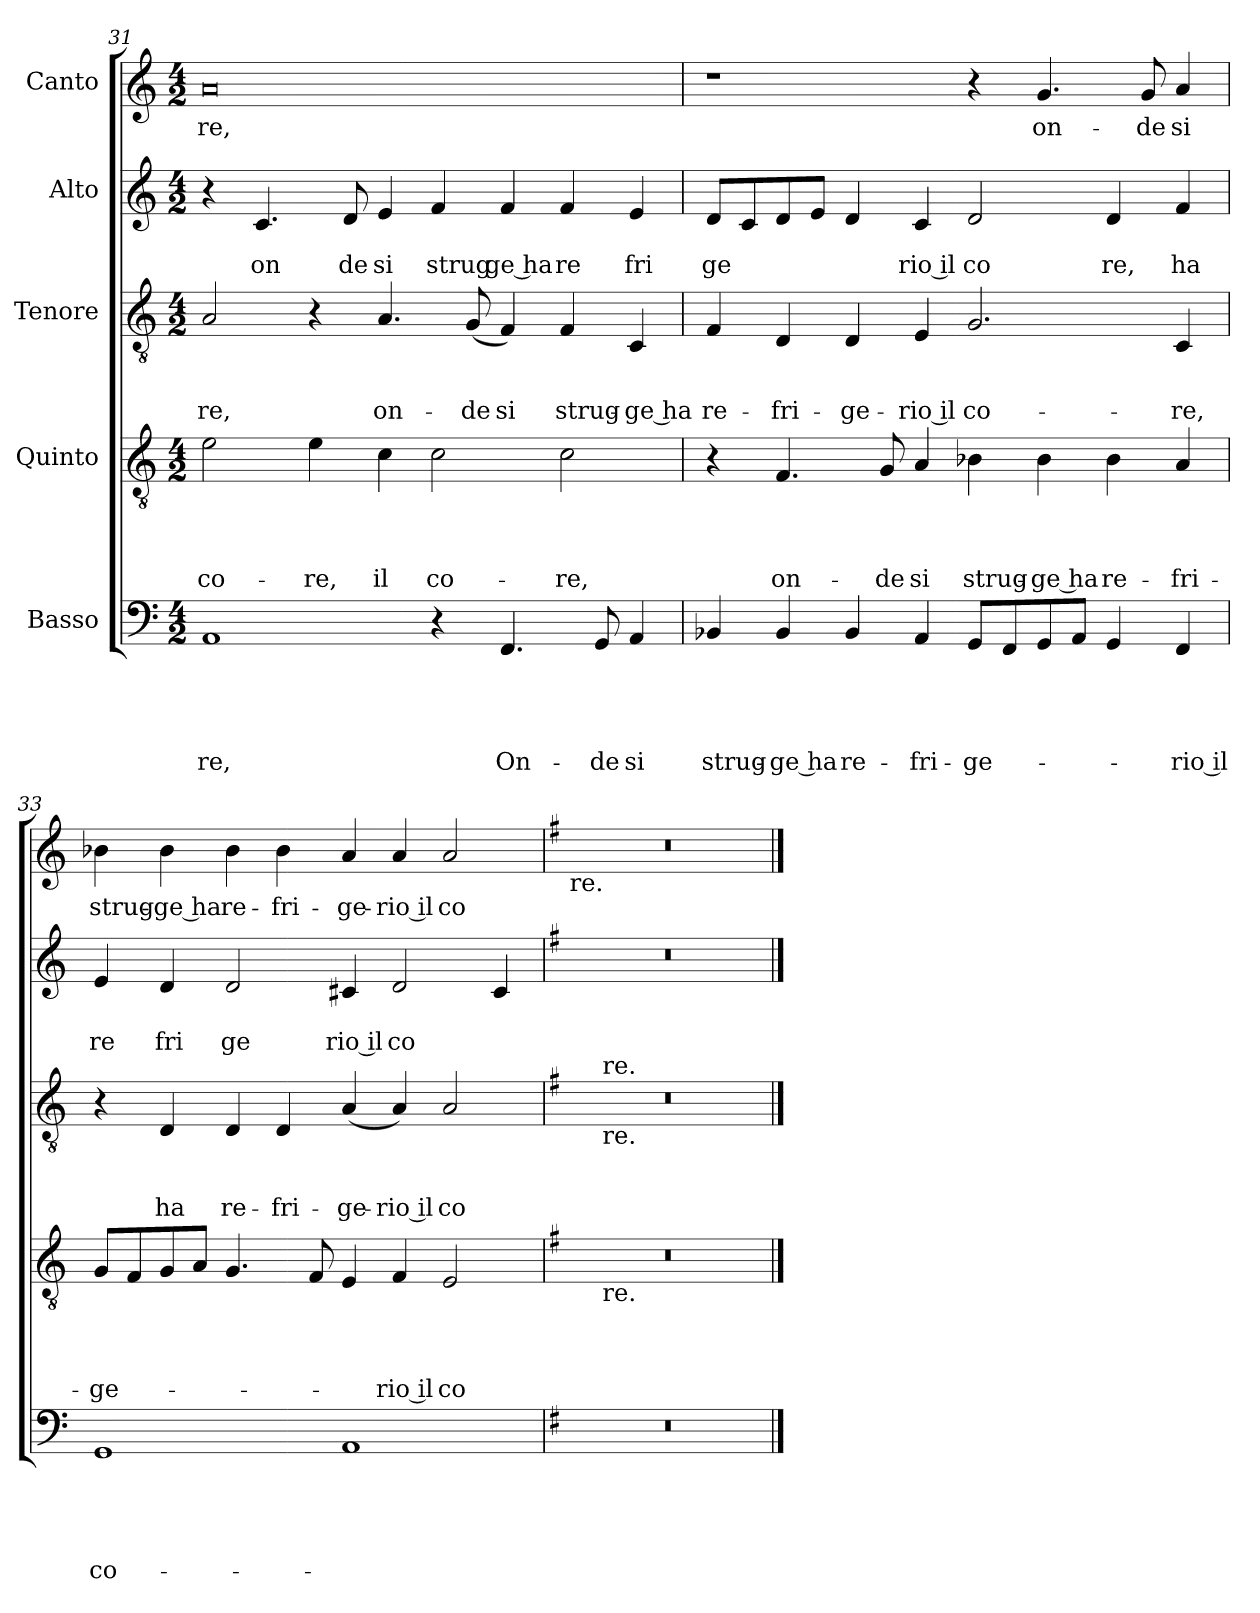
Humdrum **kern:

**kern	**text	**text	**text	**text	**text	**kern	**text	**text	**text	**text	**kern	**text	**text	**text	**kern	**text	**text	**kern	**text
*part5	*part5	*part5	*part5	*part5	*part5	*part4	*part4	*part4	*part4	*part4	*part3	*part3	*part3	*part3	*part2	*part2	*part2	*part1	*part1
*staff5	*staff5	*staff5	*staff5	*staff5	*staff5	*staff4	*staff4	*staff4	*staff4	*staff4	*staff3	*staff3	*staff3	*staff3	*staff2	*staff2	*staff2	*staff1	*staff1
*I"Basso	*	*	*	*	*	*I"Quinto	*	*	*	*	*I"Tenore	*	*	*	*I"Alto	*	*	*I"Canto	*
!!LO:LB:g=z
*clefF4	*	*	*	*	*	*clefGv2	*	*	*	*	*clefGv2	*	*	*	*clefG2	*	*	*clefG2	*
*k[]	*	*	*	*	*	*k[]	*	*	*	*	*k[]	*	*	*	*k[]	*	*	*k[]	*
*C:	*	*	*	*	*	*C:	*	*	*	*	*C:	*	*	*	*C:	*	*	*C:	*
*M4/2	*	*	*	*	*	*M4/2	*	*	*	*	*M4/2	*	*	*	*M4/2	*	*	*M4/2	*
=31	=31	=31	=31	=31	=31	=31	=31	=31	=31	=31	=31	=31	=31	=31	=31	=31	=31	=31	=31
!	!	!	!	!	!LO:LY:b	!	!	!	!	!LO:LY:b	!	!	!	!LO:LY:b	!	!	!	!	!LO:LY:b
1AA	.	.	.	.	-re,	2e\	.	.	.	co-	2A/	.	.	re,	4r	.	.	0a	-re,
!	!	!	!	!	!	!	!	!	!	!	!	!	!	!	!	!	!LO:LY:b	!	!
.	.	.	.	.	.	.	.	.	.	.	.	.	.	.	4.c/	.	on	.	.
!	!	!	!	!	!	!	!	!	!	!LO:LY:b	!	!	!	!	!	!	!	!	!
.	.	.	.	.	.	4e\	.	.	.	-re,	4r	.	.	.	.	.	.	.	.
!	!	!	!	!	!	!	!	!	!	!	!	!	!	!	!	!	!LO:LY:b	!	!
.	.	.	.	.	.	.	.	.	.	.	.	.	.	.	8d/	.	de	.	.
!	!	!	!	!	!	!	!	!	!	!LO:LY:b	!	!	!	!LO:LY:b	!	!	!LO:LY:b	!	!
.	.	.	.	.	.	4c\	.	.	.	il	4.A/	.	.	on-	4e/	.	si	.	.
!	!	!	!	!	!	!	!	!	!	!LO:LY:b	!	!	!	!	!	!	!LO:LY:b	!	!
4r	.	.	.	.	.	2c\	.	.	.	co-	.	.	.	.	4f/	.	strug	.	.
!	!	!	!	!	!	!	!	!	!	!	!	!	!	!LO:LY:b	!	!	!	!	!
.	.	.	.	.	.	.	.	.	.	.	(8G/	.	.	-de	.	.	.	.	.
!	!	!	!	!	!LO:LY:b	!	!	!	!	!	!	!	!	!LO:LY:b	!	!	!LO:LY:b:rj	!	!
4.FF/	.	.	.	.	On-	.	.	.	.	.	4F/)	.	.	si	4f/	.	ge ha	.	.
!	!	!	!	!	!	!	!	!	!	!LO:LY:b	!	!	!	!LO:LY:b	!	!	!LO:LY:b	!	!
.	.	.	.	.	.	2c\	.	.	.	-re,	4F/	.	.	strug-	4f/	.	re	.	.
!	!	!	!	!	!LO:LY:b	!	!	!	!	!	!	!	!	!	!	!	!	!	!
8GG/	.	.	.	.	-de	.	.	.	.	.	.	.	.	.	.	.	.	.	.
!	!	!	!	!	!LO:LY:b	!	!	!	!	!	!	!	!	!LO:LY:b:rj	!	!	!LO:LY:b	!	!
4AA/	.	.	.	.	si	.	.	.	.	.	4C/	.	.	-ge ha	4e/	.	fri	.	.
=32	=32	=32	=32	=32	=32	=32	=32	=32	=32	=32	=32	=32	=32	=32	=32	=32	=32	=32	=32
!	!	!	!	!	!LO:LY:b	!	!	!	!	!	!	!	!	!LO:LY:b	!	!	!LO:LY:b	!	!
4BB-X/	.	.	.	.	strug-	4r	.	.	.	.	4F/	.	.	re-	8d/L	.	ge	1r	.
.	.	.	.	.	.	.	.	.	.	.	.	.	.	.	8c/	.	.	.	.
!	!	!	!	!	!LO:LY:b:rj	!	!	!	!	!LO:LY:b	!	!	!	!LO:LY:b	!	!	!	!	!
4BB-/	.	.	.	.	-ge ha	4.F/	.	.	.	on-	4D/	.	.	-fri-	8d/	.	.	.	.
.	.	.	.	.	.	.	.	.	.	.	.	.	.	.	8e/J	.	.	.	.
!	!	!	!	!	!LO:LY:b	!	!	!	!	!	!	!	!	!LO:LY:b	!	!	!	!	!
4BB-/	.	.	.	.	re-	.	.	.	.	.	4D/	.	.	-ge-	4d/	.	.	.	.
!	!	!	!	!	!	!	!	!	!	!LO:LY:b	!	!	!	!	!	!	!	!	!
.	.	.	.	.	.	8G/	.	.	.	-de	.	.	.	.	.	.	.	.	.
!	!	!	!	!	!LO:LY:b	!	!	!	!	!LO:LY:b	!	!	!	!LO:LY:b:rj	!	!	!LO:LY:b:rj	!	!
4AA/	.	.	.	.	-fri-	4A/	.	.	.	si	4E/	.	.	-rio il	4c/	.	rio il	.	.
!	!	!	!	!	!LO:LY:b	!	!	!	!	!LO:LY:b	!	!	!	!LO:LY:b	!	!	!LO:LY:b	!	!
8GG/L	.	.	.	.	-ge-	4B-X\	.	.	.	strug-	2.G/	.	.	co-	2d/	.	co	4r	.
8FF/	.	.	.	.	.	.	.	.	.	.	.	.	.	.	.	.	.	.	.
!	!	!	!	!	!	!	!	!	!	!LO:LY:b:rj	!	!	!	!	!	!	!	!	!LO:LY:b
8GG/	.	.	.	.	.	4B-\	.	.	.	-ge ha	.	.	.	.	.	.	.	4.g/	on-
8AA/J	.	.	.	.	.	.	.	.	.	.	.	.	.	.	.	.	.	.	.
!	!	!	!	!	!	!	!	!	!	!LO:LY:b	!	!	!	!	!	!	!LO:LY:b	!	!
4GG/	.	.	.	.	.	4B-\	.	.	.	re-	.	.	.	.	4d/	.	re,	.	.
!	!	!	!	!	!	!	!	!	!	!	!	!	!	!	!	!	!	!	!LO:LY:b
.	.	.	.	.	.	.	.	.	.	.	.	.	.	.	.	.	.	8g/	-de
!	!	!	!	!	!LO:LY:b:rj	!	!	!	!	!LO:LY:b	!	!	!	!LO:LY:b	!	!	!LO:LY:b	!	!LO:LY:b
4FF/	.	.	.	.	-rio il	4A/	.	.	.	-fri-	4C/	.	.	-re,	4f/	.	ha	4a/	si
=33	=33	=33	=33	=33	=33	=33	=33	=33	=33	=33	=33	=33	=33	=33	=33	=33	=33	=33	=33
!	!	!	!	!	!LO:LY:b	!	!	!	!	!LO:LY:b	!	!	!	!	!	!	!LO:LY:b	!	!LO:LY:b
1GG	.	.	.	.	co-	8G/L	.	.	.	-ge-	4r	.	.	.	4e/	.	re	4b-X\	strug-
.	.	.	.	.	.	8F/	.	.	.	.	.	.	.	.	.	.	.	.	.
!	!	!	!	!	!	!	!	!	!	!	!	!	!	!LO:LY:b	!	!	!LO:LY:b	!	!LO:LY:b:rj
.	.	.	.	.	.	8G/	.	.	.	.	4D/	.	.	ha	4d/	.	fri	4b-\	-ge ha
.	.	.	.	.	.	8A/J	.	.	.	.	.	.	.	.	.	.	.	.	.
!	!	!	!	!	!	!	!	!	!	!	!	!	!	!LO:LY:b	!	!	!LO:LY:b	!	!LO:LY:b
.	.	.	.	.	.	4.G/	.	.	.	.	4D/	.	.	re-	2d/	.	ge	4b-\	re-
!	!	!	!	!	!	!	!	!	!	!	!	!	!	!LO:LY:b	!	!	!	!	!LO:LY:b
.	.	.	.	.	.	.	.	.	.	.	4D/	.	.	-fri-	.	.	.	4b-\	-fri-
.	.	.	.	.	.	8F/	.	.	.	.	.	.	.	.	.	.	.	.	.
!	!	!	!	!	!	!	!	!	!	!	!	!	!	!LO:LY:b	!	!	!LO:LY:b:rj	!	!LO:LY:b
1AA	.	.	.	.	.	4E/	.	.	.	.	(4A/	.	.	-ge-	4c#X/	.	rio il	4a/	-ge-
!	!	!	!	!	!	!	!	!	!	!LO:LY:b:rj	!	!	!	!LO:LY:b:rj	!	!	!LO:LY:b	!	!LO:LY:b:rj
.	.	.	.	.	.	4F/	.	.	.	-rio il	4A/)	.	.	-rio il	2d/	.	co	4a/	-rio il
!	!	!	!	!	!	!	!	!	!	!LO:LY:b	!	!	!	!LO:LY:b	!	!	!	!	!LO:LY:b
.	.	.	.	.	.	2E/	.	.	.	co-	2A/	.	.	co-	.	.	.	2a/	co-
.	.	.	.	.	.	.	.	.	.	.	.	.	.	.	4c#/	.	.	.	.
=34	=34	=34	=34	=34	=34	=34	=34	=34	=34	=34	=34	=34	=34	=34	=34	=34	=34	=34	=34
*k[f#]	*	*	*	*	*	*k[f#]	*	*	*	*	*k[f#]	*	*	*	*k[f#]	*	*	*k[f#]	*
*G:	*	*	*	*	*	*G:	*	*	*	*	*G:	*	*	*	*G:	*	*	*G:	*
!	!	!	!	!	!	!	!	!	!	!	!	!	!	!	!	!	!	!LO:TX:b:t=re.	!
*	*	*	*	*	*	*^	*	*	*	*	*^	*	*	*	*	*	*	*	*
0r	.	.	.	.	.	0r	8ryy	.	.	.	.	0r	8ryy	.	.	.	0r	.	.	0r	.
!	!	!	!	!	!	!	!	!	!	!	!	!	!LO:TX:b:t=re.	!	!	!	!	!	!	!	!
!	!	!	!	!	!	!	!	!	!	!	!	!	!LO:TX:a:t=re.	!	!	!	!	!	!	!	!
!	!	!	!	!	!	!	!LO:TX:b:t=re.	!	!	!	!	!	!	!	!	!	!	!	!	!	!
.	.	.	.	.	.	.	1...ryy	.	.	.	.	.	1...ryy	.	.	.	.	.	.	.	.
*	*	*	*	*	*	*v	*v	*	*	*	*	*	*	*	*	*	*	*	*	*	*
*	*	*	*	*	*	*	*	*	*	*	*v	*v	*	*	*	*	*	*	*	*
==	==	==	==	==	==	==	==	==	==	==	==	==	==	==	==	==	==	==	==
*-	*-	*-	*-	*-	*-	*-	*-	*-	*-	*-	*-	*-	*-	*-	*-	*-	*-	*-	*-
